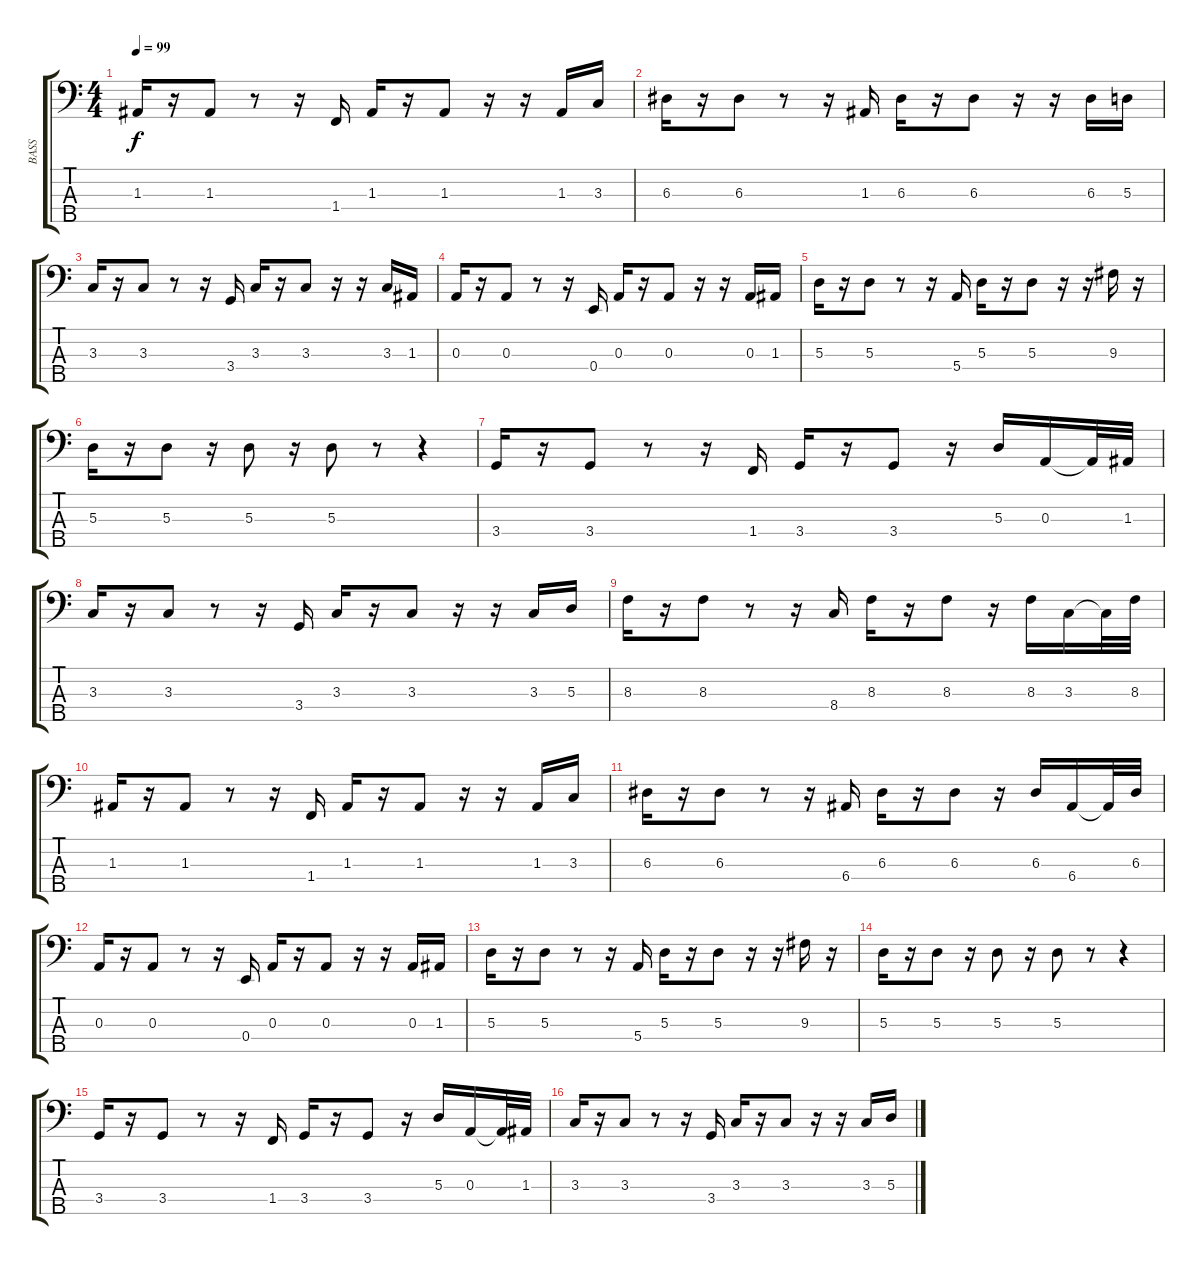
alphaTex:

\track ("BASS" "BASS") {instrument electricbassfinger}
\staff {score tabs}
\tuning (G2 D2 A1 E1 B0) {hide}
\ts (4 4)
\tempo 99
\clef f4
\ks c
1.3.16{dy f} r.16 1.3.8 r.8 r.16 1.4.16 1.3.16 r.16 1.3.8 r.16 r.16 1.3.16 3.3.16 |
6.3.16 r.16 6.3.8 r.8 r.16 1.3.16 6.3.16 r.16 6.3.8 r.16 r.16 6.3.16 5.3.16 |
3.3.16 r.16 3.3.8 r.8 r.16 3.4.16 3.3.16 r.16 3.3.8 r.16 r.16 3.3.16 1.3.16 |
0.3.16 r.16 0.3.8 r.8 r.16 0.4.16 0.3.16 r.16 0.3.8 r.16 r.16 0.3.16 1.3.16 |
5.3.16 r.16 5.3.8 r.8 r.16 5.4.16 5.3.16 r.16 5.3.8 r.16 r.16 9.3.16 r.16 |
5.3.16 r.16 5.3.8 r.16 5.3.8 r.16 5.3.8 r.8 r.4 |
3.4.16 r.16 3.4.8 r.8 r.16 1.4.16 3.4.16 r.16 3.4.8 r.16 5.3.16 0.3.16 0.3{t}.32 1.3.32 |
3.3.16 r.16 3.3.8 r.8 r.16 3.4.16 3.3.16 r.16 3.3.8 r.16 r.16 3.3.16 5.3.16 |
8.3.16 r.16 8.3.8 r.8 r.16 8.4.16 8.3.16 r.16 8.3.8 r.16 8.3.16 3.3.16 3.3{t}.32 8.3.32 |
1.3.16 r.16 1.3.8 r.8 r.16 1.4.16 1.3.16 r.16 1.3.8 r.16 r.16 1.3.16 3.3.16 |
6.3.16 r.16 6.3.8 r.8 r.16 6.4.16 6.3.16 r.16 6.3.8 r.16 6.3.16 6.4.16 6.4{t}.32 6.3.32 |
0.3.16 r.16 0.3.8 r.8 r.16 0.4.16 0.3.16 r.16 0.3.8 r.16 r.16 0.3.16 1.3.16 |
5.3.16 r.16 5.3.8 r.8 r.16 5.4.16 5.3.16 r.16 5.3.8 r.16 r.16 9.3.16 r.16 |
5.3.16 r.16 5.3.8 r.16 5.3.8 r.16 5.3.8 r.8 r.4 |
3.4.16 r.16 3.4.8 r.8 r.16 1.4.16 3.4.16 r.16 3.4.8 r.16 5.3.16 0.3.16 0.3{t}.32 1.3.32 |
3.3.16 r.16 3.3.8 r.8 r.16 3.4.16 3.3.16 r.16 3.3.8 r.16 r.16 3.3.16 5.3.16
